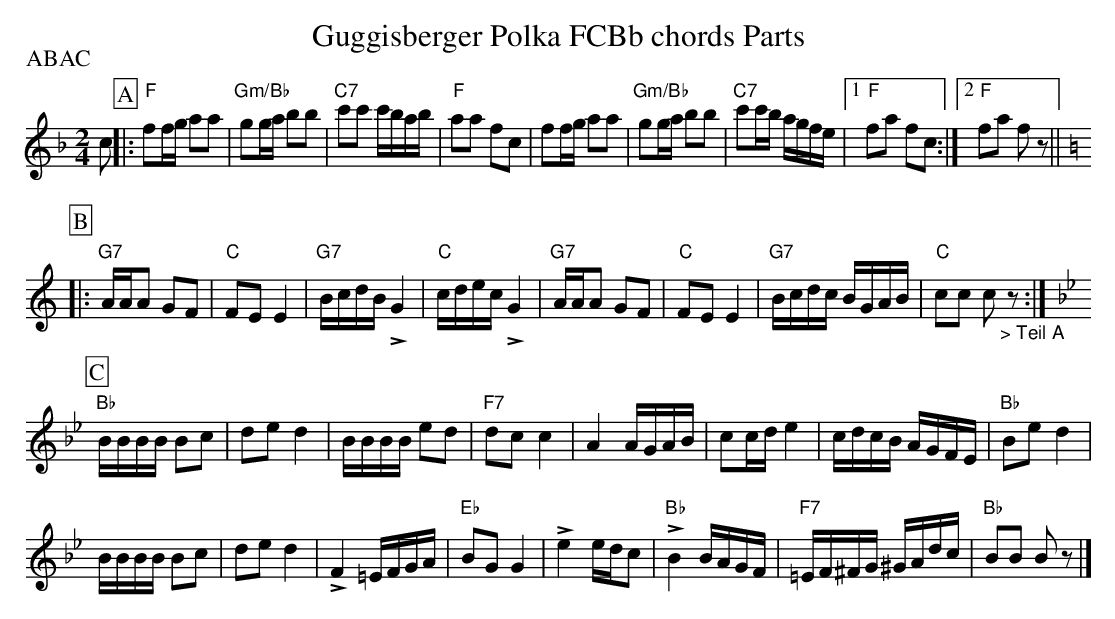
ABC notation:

X:1
T: Guggisberger Polka FCBb chords Parts
P:ABAC
M:2/4
L:1/16
K:F %%MIDI gchordon
c2[P:A] |: "F"f2fg a2a2 | "Gm/Bb"g2ga b2b2 | "C7"c'2c'2 c'bab | "F"a2a2 f2c2 | f2fg a2a2 | "Gm/Bb"g2ga b2b2 | "C7"c'2c'b agfe |1 "F"f2a2 f2c2 :|2 "F"f2a2 f2z2 || [K:C]
[P:B] |: "G7"AAA2 G2F2 | "C"F2E2E4 | "G7"BcdB +>+G4 | "C"cdec +>+G4 | "G7"AAA2 G2F2 | "C"F2E2E4 | "G7"Bcdc BGAB | "C"c2c2 c2"_> Teil A"z2 :|  [K:Bb]
[P:C] "Bb"BBBB B2c2 | d2e2d4 | BBBB e2d2 | "F7"d2c2c4 | A4 AGAB | c2cd e4 | cdcB AGFE | "Bb"B2e2d4 |
BBBB B2c2 | d2e2d4 | +>+F4 =EFGA | "Eb"B2G2G4 | +>+e4 edc2 | "Bb"+>+B4 BAGF | "F7"=EF^FG ^GAdc | "Bb"B2B2 B2z2 |]
